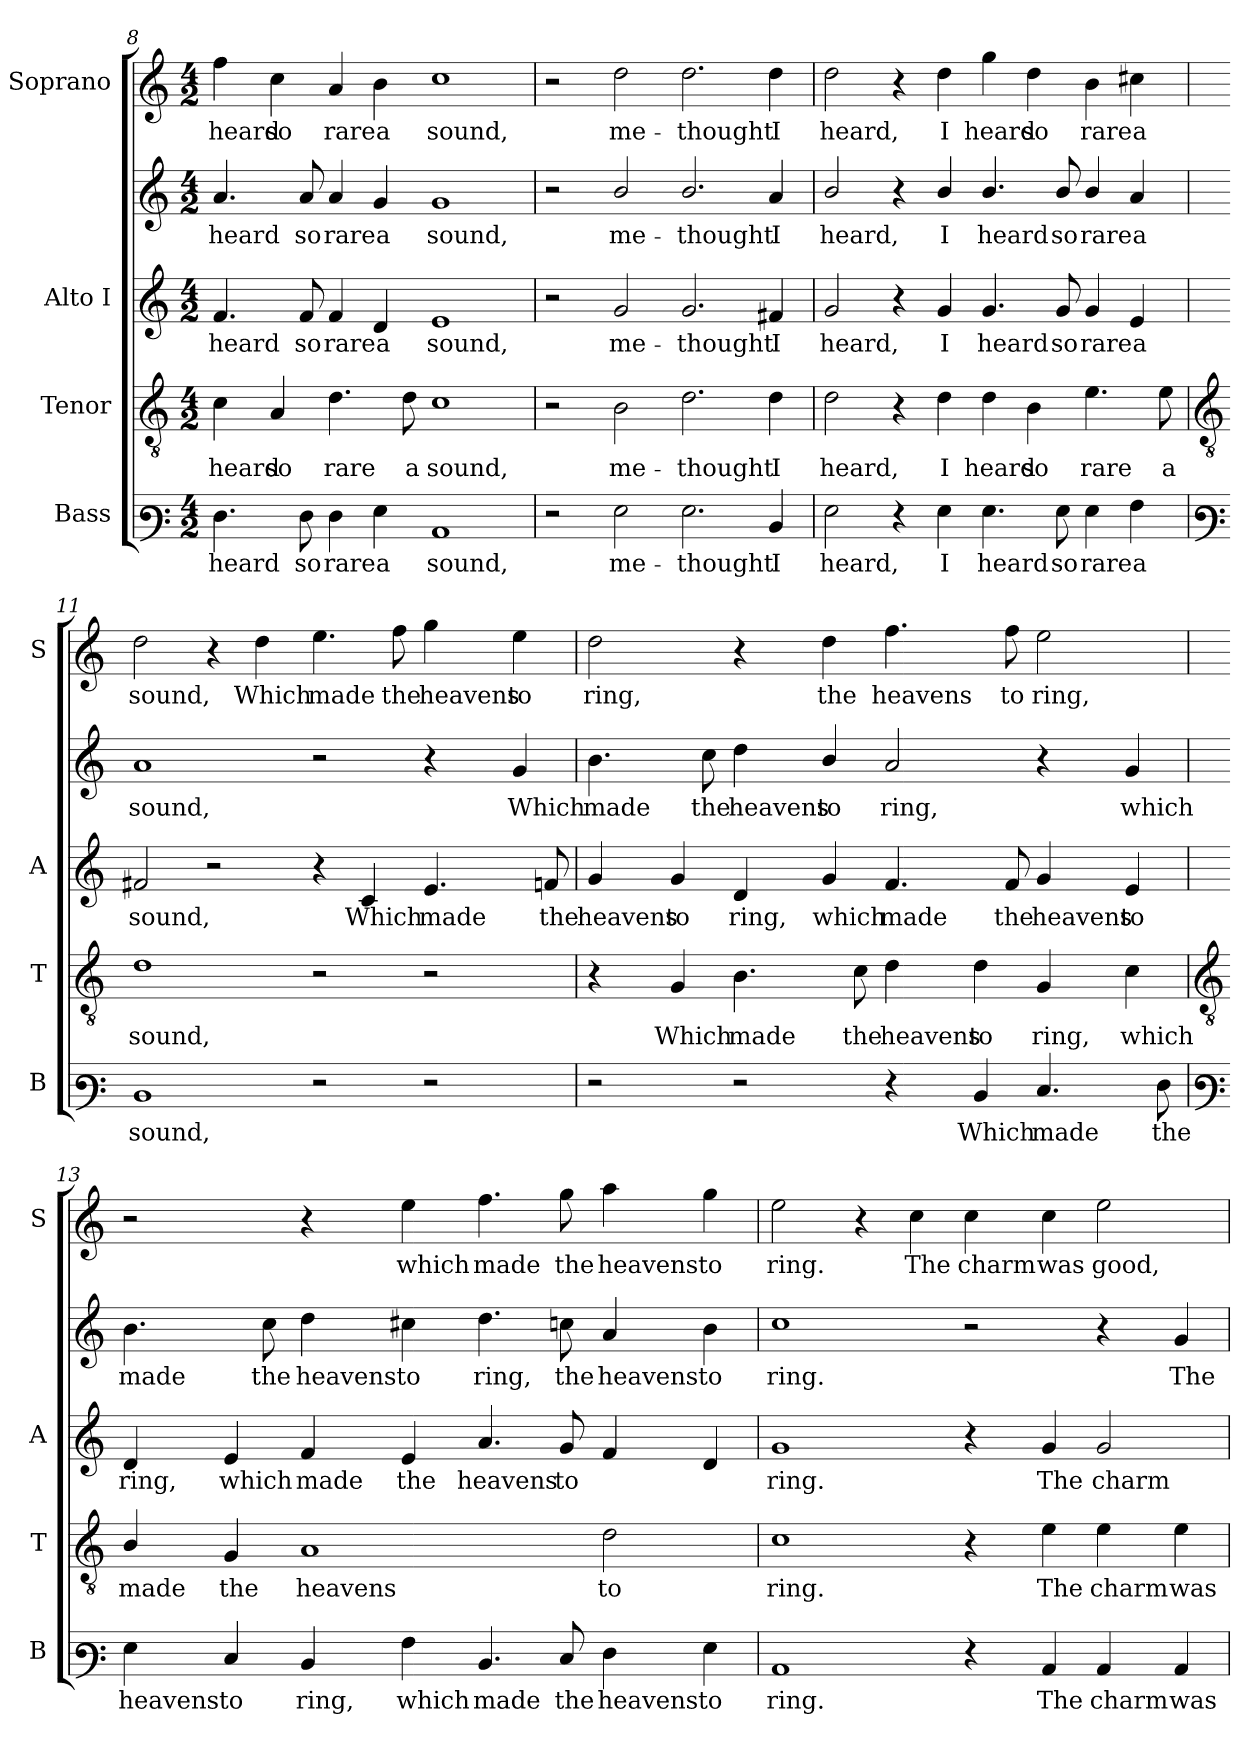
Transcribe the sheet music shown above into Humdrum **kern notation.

**kern	**text	**kern	**text	**kern	**text	**kern	**text	**kern	**text
*part4	*part4	*part3	*part3	*part2	*part2	*part2	*part2	*part1	*part1
*staff5	*staff5	*staff4	*staff4	*staff3	*staff3	*staff2	*staff2	*staff1	*staff1
*I"Bass	*	*I"Tenor	*	*I"Alto I	*	*	*	*I"Soprano	*
*I'B	*	*I'T	*	*I'A	*	*	*	*I'S	*
*clefF3	*	*clefGv2	*	*clefG2	*	*clefG2	*	*clefG2	*
*k[]	*	*k[]	*	*k[]	*	*k[]	*	*k[]	*
*C:	*	*C:	*	*C:	*	*C:	*	*C:	*
*M4/2	*	*M4/2	*	*M4/2	*	*M4/2	*	*M4/2	*
=8	=8	=8	=8	=8	=8	=8	=8	=8	=8
!	!LO:LY:b	!	!LO:LY:b	!	!LO:LY:b	!	!LO:LY:b	!	!LO:LY:b
4.F	heard	4c	heard	4.f	heard	4.a	heard	4ff	heard
!	!	!	!LO:LY:b	!	!	!	!	!	!LO:LY:b
.	.	4A	so	.	.	.	.	4cc	so
!	!LO:LY:b	!	!	!	!LO:LY:b	!	!LO:LY:b	!	!
8F	so	.	.	8f	so	8a	so	.	.
!	!LO:LY:b	!	!LO:LY:b	!	!LO:LY:b	!	!LO:LY:b	!	!LO:LY:b
4F	rare	4.d	rare	4f	rare	4a	rare	4a	rare
!	!LO:LY:b	!	!	!	!LO:LY:b	!	!LO:LY:b	!	!LO:LY:b
4G	a	.	.	4d	a	4g	a	4b	a
!	!	!	!LO:LY:b	!	!	!	!	!	!
.	.	8d	a	.	.	.	.	.	.
!	!LO:LY:b	!	!LO:LY:b	!	!LO:LY:b	!	!LO:LY:b	!	!LO:LY:b
1C	sound,	1c	sound,	1e	sound,	1g	sound,	1cc	sound,
=9	=9	=9	=9	=9	=9	=9	=9	=9	=9
2r	.	2r	.	2r	.	2r	.	2r	.
!	!LO:LY:b	!	!LO:LY:b	!	!LO:LY:b	!	!LO:LY:b	!	!LO:LY:b
2G	me-	2B	me-	2g	me-	2b/	me-	2dd	me-
!	!LO:LY:b	!	!LO:LY:b	!	!LO:LY:b	!	!LO:LY:b	!	!LO:LY:b
2.G	-thought	2.d	-thought	2.g	-thought	2.b/	-thought	2.dd	-thought
!	!LO:LY:b	!	!LO:LY:b	!	!LO:LY:b	!	!LO:LY:b	!	!LO:LY:b
4D	I	4d	I	4f#X	I	4a	I	4dd	I
=10	=10	=10	=10	=10	=10	=10	=10	=10	=10
!	!LO:LY:b	!	!LO:LY:b	!	!LO:LY:b	!	!LO:LY:b	!	!LO:LY:b
2G	heard,	2d	heard,	2g	heard,	2b/	heard,	2dd	heard,
4r	.	4r	.	4r	.	4r	.	4r	.
!	!LO:LY:b	!	!LO:LY:b	!	!LO:LY:b	!	!LO:LY:b	!	!LO:LY:b
4G	I	4d	I	4g	I	4b/	I	4dd	I
!	!LO:LY:b	!	!LO:LY:b	!	!LO:LY:b	!	!LO:LY:b	!	!LO:LY:b
4.G	heard	4d	heard	4.g	heard	4.b/	heard	4gg	heard
!	!	!	!LO:LY:b	!	!	!	!	!	!LO:LY:b
.	.	4B	so	.	.	.	.	4dd	so
!	!LO:LY:b	!	!	!	!LO:LY:b	!	!LO:LY:b	!	!
8G	so	.	.	8g	so	8b/	so	.	.
!	!LO:LY:b	!	!LO:LY:b	!	!LO:LY:b	!	!LO:LY:b	!	!LO:LY:b
4G	rare	4.e	rare	4g	rare	4b/	rare	4b	rare
!	!LO:LY:b	!	!	!	!LO:LY:b	!	!LO:LY:b	!	!LO:LY:b
4A	a	.	.	4e	a	4a	a	4cc#X	a
!	!	!	!LO:LY:b	!	!	!	!	!	!
.	.	8e	a	.	.	.	.	.	.
!!LO:LB:g=z
=11	=11	=11	=11	=11	=11	=11	=11	=11	=11
*clefF3	*	*clefGv2	*	*	*	*	*	*	*
!	!LO:LY:b	!	!LO:LY:b	!	!LO:LY:b	!	!LO:LY:b	!	!LO:LY:b
1D	sound,	1d	sound,	2f#X	sound,	1a	sound,	2dd	sound,
.	.	.	.	2r	.	.	.	4r	.
!	!	!	!	!	!	!	!	!	!LO:LY:b
.	.	.	.	.	.	.	.	4dd	Which
!	!	!	!	!	!	!	!	!	!LO:LY:b
2r	.	2r	.	4r	.	2r	.	4.ee	made
!	!	!	!	!	!LO:LY:b	!	!	!	!
.	.	.	.	4c	Which	.	.	.	.
!	!	!	!	!	!	!	!	!	!LO:LY:b
.	.	.	.	.	.	.	.	8ff	the
!	!	!	!	!	!LO:LY:b	!	!	!	!LO:LY:b
2r	.	2r	.	4.e	made	4r	.	4gg	heavens
!	!	!	!	!	!	!	!LO:LY:b	!	!LO:LY:b
.	.	.	.	.	.	4g	Which	4ee	to
!	!	!	!	!	!LO:LY:b	!	!	!	!
.	.	.	.	8fn	the	.	.	.	.
=12	=12	=12	=12	=12	=12	=12	=12	=12	=12
!	!	!	!	!	!LO:LY:b	!	!LO:LY:b	!	!LO:LY:b
2r	.	4r	.	4g	heavens	4.b	made	2dd	ring,
!	!	!	!LO:LY:b	!	!LO:LY:b	!	!	!	!
.	.	4G	Which	4g	to	.	.	.	.
!	!	!	!	!	!	!	!LO:LY:b	!	!
.	.	.	.	.	.	8cc	the	.	.
!	!	!	!LO:LY:b	!	!LO:LY:b	!	!LO:LY:b	!	!
2r	.	4.B	made	4d	ring,	4dd	heavens	4r	.
!	!	!	!	!	!LO:LY:b	!	!LO:LY:b	!	!LO:LY:b
.	.	.	.	4g	which	4b/	to	4dd	the
!	!	!	!LO:LY:b	!	!	!	!	!	!
.	.	8c	the	.	.	.	.	.	.
!	!	!	!LO:LY:b	!	!LO:LY:b	!	!LO:LY:b	!	!LO:LY:b
4r	.	4d	heavens	4.f	made	2a	ring,	4.ff	heavens
!	!LO:LY:b	!	!LO:LY:b	!	!	!	!	!	!
4D	Which	4d	to	.	.	.	.	.	.
!	!	!	!	!	!LO:LY:b	!	!	!	!LO:LY:b
.	.	.	.	8f	the	.	.	8ff	to
!	!LO:LY:b	!	!LO:LY:b	!	!LO:LY:b	!	!	!	!LO:LY:b
4.E	made	4G	ring,	4g	heavens	4r	.	2ee	ring,
!	!	!	!LO:LY:b	!	!LO:LY:b	!	!LO:LY:b	!	!
.	.	4c	which	4e	to	4g	which	.	.
!	!LO:LY:b	!	!	!	!	!	!	!	!
8F	the	.	.	.	.	.	.	.	.
!!LO:LB:g=z
=13	=13	=13	=13	=13	=13	=13	=13	=13	=13
*clefF3	*	*clefGv2	*	*	*	*	*	*	*
!	!LO:LY:b	!	!LO:LY:b	!	!LO:LY:b	!	!LO:LY:b	!	!
4G	heavens	4B/	made	4d	ring,	4.b	made	2r	.
!	!LO:LY:b	!	!LO:LY:b	!	!LO:LY:b	!	!	!	!
4E	to	4G	the	4e	which	.	.	.	.
!	!	!	!	!	!	!	!LO:LY:b	!	!
.	.	.	.	.	.	8cc	the	.	.
!	!LO:LY:b	!	!LO:LY:b	!	!LO:LY:b	!	!LO:LY:b	!	!
4D	ring,	1A	heavens	4f	made	4dd	heavens	4r	.
!	!LO:LY:b	!	!	!	!LO:LY:b	!	!LO:LY:b	!	!LO:LY:b
4A	which	.	.	4e	the	4cc#X	to	4ee	which
!	!LO:LY:b	!	!	!	!LO:LY:b	!	!LO:LY:b	!	!LO:LY:b
4.D	made	.	.	4.a	heavens	4.dd	ring,	4.ff	made
!	!LO:LY:b	!	!	!	!LO:LY:b	!	!LO:LY:b	!	!LO:LY:b
8E	the	.	.	8g	to	8ccn	the	8gg	the
!	!LO:LY:b	!	!LO:LY:b	!	!	!	!LO:LY:b	!	!LO:LY:b
4F	heavens	2d	to	4f	.	4a	heavens	4aa	heavens
!	!LO:LY:b	!	!	!	!	!	!LO:LY:b	!	!LO:LY:b
4G	to	.	.	4d	.	4b	to	4gg	to
=14	=14	=14	=14	=14	=14	=14	=14	=14	=14
!	!LO:LY:b	!	!LO:LY:b	!	!LO:LY:b	!	!LO:LY:b	!	!LO:LY:b
1C	ring.	1c	ring.	1g	ring.	1cc	ring.	2ee	ring.
.	.	.	.	.	.	.	.	4r	.
!	!	!	!	!	!	!	!	!	!LO:LY:b
.	.	.	.	.	.	.	.	4cc	The
!	!	!	!	!	!	!	!	!	!LO:LY:b
4r	.	4r	.	4r	.	2r	.	4cc	charm
!	!LO:LY:b	!	!LO:LY:b	!	!LO:LY:b	!	!	!	!LO:LY:b
4C	The	4e	The	4g	The	.	.	4cc	was
!	!LO:LY:b	!	!LO:LY:b	!	!LO:LY:b	!	!	!	!LO:LY:b
4C	charm	4e	charm	2g	charm	4r	.	2ee	good,
!	!LO:LY:b	!	!LO:LY:b	!	!	!	!LO:LY:b	!	!
4C	was	4e	was	.	.	4g	The	.	.
=	=	=	=	=	=	=	=	=	=
*-	*-	*-	*-	*-	*-	*-	*-	*-	*-
